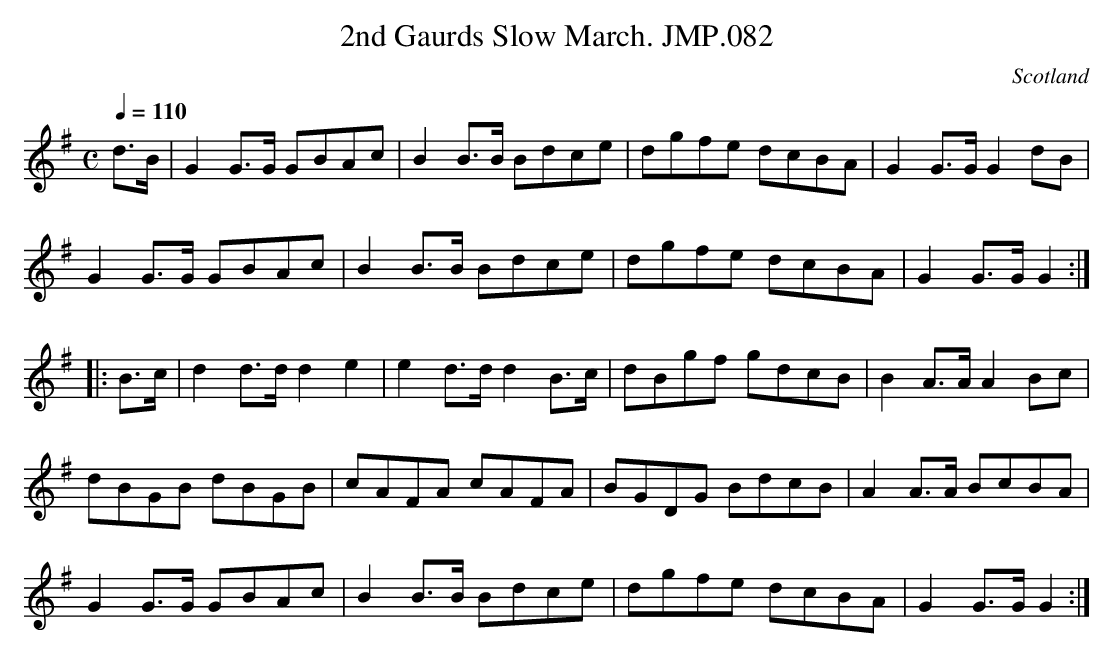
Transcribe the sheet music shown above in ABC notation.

X:1
T:2nd Gaurds Slow March. JMP.082
L:1/8
M:C
O:Scotland
Q:1/4=110
K:G major
d>B | G2 G>G GBAc | B2 B>B Bdce | dgfe dcBA | G2 G>G G2 dB |!
G2 G>G GBAc | B2 B>B Bdce | dgfe dcBA | G2 G>G G2 :|!
|:B>c | d2 d>d d2 e2 | e2 d>d d2 B>c | dBgf gdcB | B2 A>A A2 Bc |!
dBGB dBGB | cAFA cAFA | BGDG BdcB |  A2 A>A BcBA |!
G2 G>G GBAc | B2 B>B Bdce | dgfe dcBA | G2 G>G G2 :|
